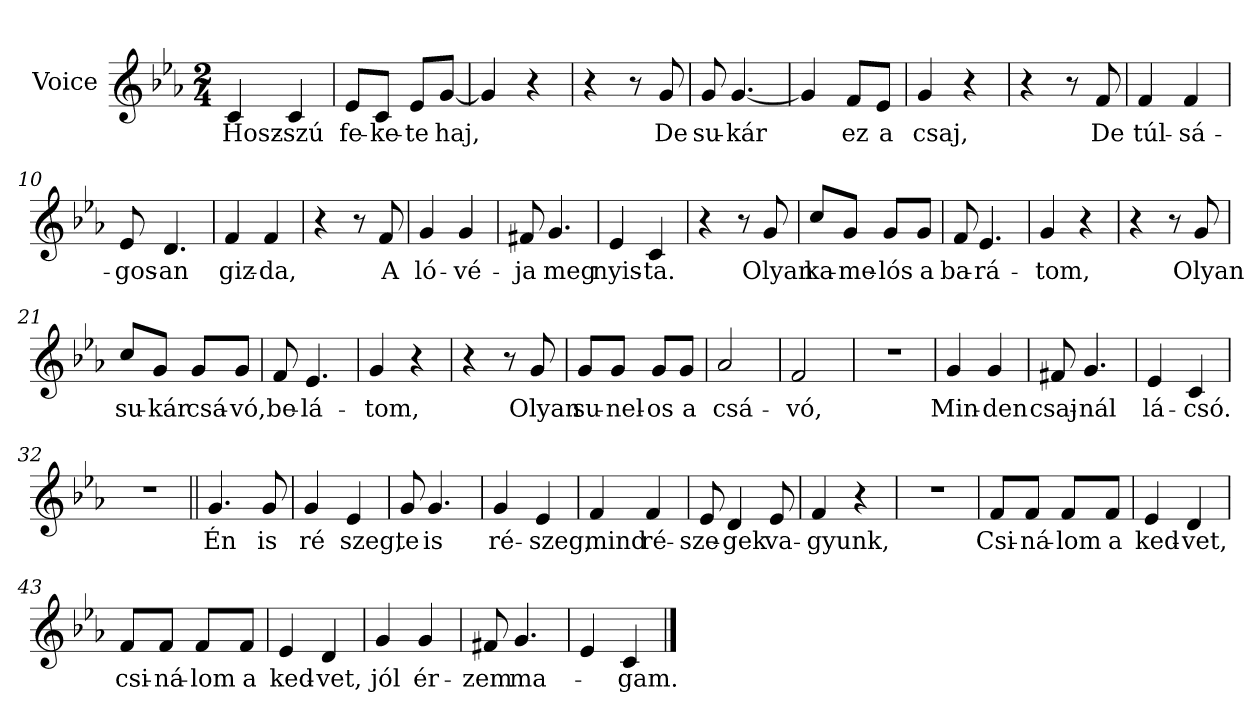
**kern	**text
*part1	*part1
*staff1	*staff1
*I"Voice	*
*clefG2	*
*k[b-e-a-]	*
*E-:	*
*M2/4	*
=1	=1
4c/	Hosz-
4c/	-szú
=2	=2
8e-/L	fe-
8c/J	-ke-
8e-/L	-te
[8g/J	haj,
=3	=3
4g/]	.
4r	.
=4	=4
4r	.
8r	.
8g/	De
=5	=5
8g/	su-
[4.g/	-kár
=6	=6
4g/]	.
8f/L	ez
8e-/J	a
=7	=7
4g/	csaj,
4r	.
!!LO:LB:g=z
=8	=8
4r	.
8r	.
8f/	De
=9	=9
4f/	túl-
4f/	-sá-
=10	=10
8e-/	-gos-
4.d/	-an
=11	=11
4f/	giz-
4f/	-da,
=12	=12
4r	.
8r	.
8f/	A
=13	=13
4g/	ló-
4g/	-vé-
=14	=14
8f#X/	-ja
4.g/	meg
=15	=15
4e-/	nyis-
4c/	-ta.
!!LO:LB:g=z
=16	=16
4r	.
8r	.
8g/	Olyan
=17	=17
8cc/L	ka-
8g/J	-me-
8g/L	-lós
8g/J	a
=18	=18
8f/	ba-
4.e-/	-rá-
=19	=19
4g/	-tom,
4r	.
=20	=20
4r	.
8r	.
8g/	Olyan
=21	=21
8cc/L	su-
8g/J	-kár
8g/L	csá-
8g/J	-vó,
=22	=22
8f/	be-
4.e-/	-lá-
=23	=23
4g/	-tom,
4r	.
!!LO:LB:g=z
=24	=24
4r	.
8r	.
8g/	Olyan
=25	=25
8g/L	su-
8g/J	-nel-
8g/L	-os
8g/J	a
=26	=26
2a-/	csá-
=27	=27
2f/	-vó,
=28	=28
2r	.
=29	=29
4g/	Min-
4g/	-den
=30	=30
8f#X/	csaj-
4.g/	-nál
=31	=31
4e-/	lá-
4c/	-csó.
=32	=32
2r	.
!!LO:LB:g=z
=33||	=33||
4.g/	Én
8g/	is
=34	=34
4g/	ré
4e-/	szeg,
=35	=35
8g/	te
4.g/	is
=36	=36
4g/	ré-
4e-/	-szeg,
=37	=37
4f/	mind
4f/	ré-
=38	=38
8e-/	-sze-
4d/	-gek
8e-/	va-
=39	=39
4f/	-gyunk,
4r	.
=40	=40
2r	.
!!LO:LB:g=z
=41	=41
8f/L	Csi-
8f/J	-ná-
8f/L	-lom
8f/J	a
=42	=42
4e-/	ked-
4d/	-vet,
=43	=43
8f/L	csi-
8f/J	-ná-
8f/L	-lom
8f/J	a
=44	=44
4e-/	ked-
4d/	-vet,
=45	=45
4g/	jól
4g/	ér-
=46	=46
8f#X/	-zem
4.g/	ma-
=47	=47
4e-/	.
4c/	-gam.-
==	==
*-	*-
